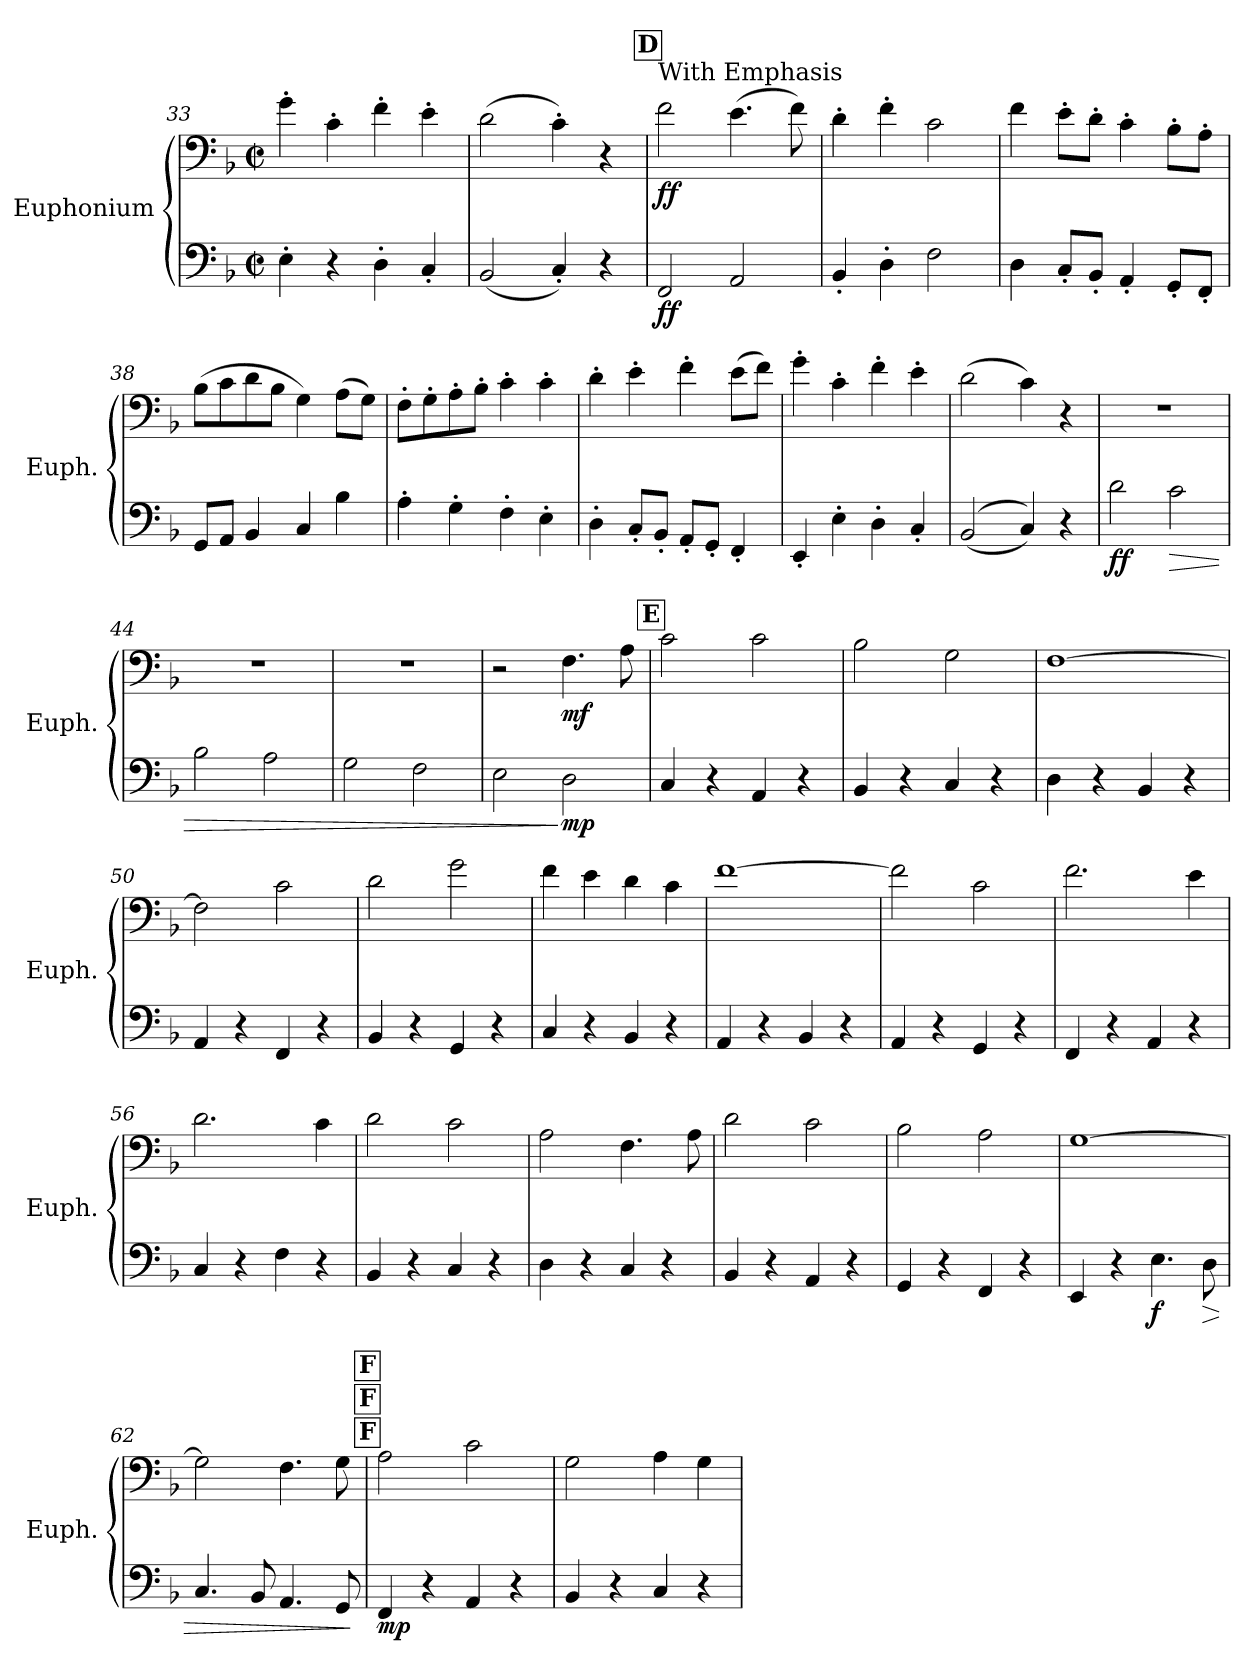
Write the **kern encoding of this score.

**kern	**dynam	**kern	**dynam
*part2	*part2	*part1	*part1
*staff2	*staff2	*staff1	*staff1
*I"Euphonium	*	*I"Euphonium	*
*I'Euph.	*	*I'Euph.	*
!!LO:PB:g=z
*clefF4	*	*clefF4	*
*k[b-]	*	*k[b-]	*
*M2/2	*	*M2/2	*
*met(c|)	*	*met(c|)	*
=33	=33	=33	=33
4E'\	.	4g'\	.
4r	.	4c'\	.
4D'\	.	4f'\	.
4C'/	.	4e'\	.
=34	=34	=34	=34
(2BB-/	.	(2d\	.
4C'/)	.	4c'\)	.
4r	.	4r	.
!!LO:REH:place=s1:a:B:fs=14:t=D
=35	=35	=35	=35
!	!	!LO:TX:a:t=With Emphasis	!
!	!LO:DY:b	!	!LO:DY:b
2FF/	ff	2f\	ff
2AA/	.	(4.e\	.
.	.	8f\)	.
=36	=36	=36	=36
4BB-'/	.	4d'\	.
4D'\	.	4f'\	.
2F\	.	2c\	.
=37	=37	=37	=37
4D\	.	4f\	.
8C'/L	.	8e'\L	.
8BB-'/J	.	8d'\J	.
4AA'/	.	4c'\	.
8GG'/L	.	8B-'\L	.
8FF'/J	.	8A'\J	.
=38	=38	=38	=38
8GG/L	.	(8B-\L	.
8AA/J	.	8c\	.
4BB-/	.	8d\	.
.	.	8B-\J	.
4C/	.	4G\)	.
4B-\	.	(8A\L	.
.	.	8G\J)	.
=39	=39	=39	=39
4A'\	.	8F'\L	.
.	.	8G'\	.
4G'\	.	8A'\	.
.	.	8B-'\J	.
4F'\	.	4c'\	.
4E'\	.	4c'\	.
!!LO:LB:g=z
=40	=40	=40	=40
4D'\	.	4d'\	.
8C'/L	.	4e'\	.
8BB-'/J	.	.	.
8AA'/L	.	4f'\	.
8GG'/J	.	.	.
4FF'/	.	(8e\L	.
.	.	8f\J)	.
=41	=41	=41	=41
4EE'/	.	4g'\	.
4E'\	.	4c'\	.
4D'\	.	4f'\	.
4C'/	.	4e'\	.
=42	=42	=42	=42
((2BB-/	.	(2d\	.
4C/))	.	4c\)	.
4r	.	4r	.
=43	=43	=43	=43
!	!LO:DY:b	!	!
2d\	ff	1r	.
!	!LO:HP:b	!	!
2c\	>	.	.
=44	=44	=44	=44
2B-\	.	1r	.
2A\	.	.	.
=45	=45	=45	=45
2G\	.	1r	.
2F\	.	.	.
=46	=46	=46	=46
2E\	.	2r	.
!	!LO:DY:n=1:b	!	!LO:DY:b
2D\	] mp	4.F\	mf
.	.	8A\	.
!!LO:REH:place=s1:a:B:fs=14:t=E
=47	=47	=47	=47
4C/	.	2c\	.
4r	.	.	.
4AA/	.	2c\	.
4r	.	.	.
=48	=48	=48	=48
4BB-/	.	2B-\	.
4r	.	.	.
4C/	.	2G\	.
4r	.	.	.
!!LO:LB:g=z
=49	=49	=49	=49
4D\	.	[1F	.
4r	.	.	.
4BB-/	.	.	.
4r	.	.	.
=50	=50	=50	=50
4AA/	.	2F\]	.
4r	.	.	.
4FF/	.	2c\	.
4r	.	.	.
=51	=51	=51	=51
4BB-/	.	2d\	.
4r	.	.	.
4GG/	.	2g\	.
4r	.	.	.
=52	=52	=52	=52
4C/	.	4f\	.
4r	.	4e\	.
4BB-/	.	4d\	.
4r	.	4c\	.
=53	=53	=53	=53
4AA/	.	[1f	.
4r	.	.	.
4BB-/	.	.	.
4r	.	.	.
=54	=54	=54	=54
4AA/	.	2f\]	.
4r	.	.	.
4GG/	.	2c\	.
4r	.	.	.
=55	=55	=55	=55
4FF/	.	2.f\	.
4r	.	.	.
4AA/	.	.	.
4r	.	4e\	.
=56	=56	=56	=56
4C/	.	2.d\	.
4r	.	.	.
4F\	.	.	.
4r	.	4c\	.
=57	=57	=57	=57
4BB-/	.	2d\	.
4r	.	.	.
4C/	.	2c\	.
4r	.	.	.
!!LO:LB:g=z
=58	=58	=58	=58
4D\	.	2A\	.
4r	.	.	.
4C/	.	4.F\	.
4r	.	.	.
.	.	8A\	.
=59	=59	=59	=59
4BB-/	.	2d\	.
4r	.	.	.
4AA/	.	2c\	.
4r	.	.	.
=60	=60	=60	=60
4GG/	.	2B-\	.
4r	.	.	.
4FF/	.	2A\	.
4r	.	.	.
=61	=61	=61	=61
4EE/	.	[1G	.
4r	.	.	.
!	!LO:DY:b	!	!
4.E\	f	.	.
!	!LO:HP:b	!	!
8D\	>	.	.
=62	=62	=62	=62
4.C/	.	2G\]	.
8BB-/	.	.	.
4.AA/	.	4.F\	.
8GG/	.	8G\	.
.	]	.	.
!!LO:REH:place=s1:a:B:fs=14:t=F
!!LO:REH:place=s1:a:B:fs=14:t=F
!!LO:REH:place=s1:a:B:fs=14:t=F
=63	=63	=63	=63
!	!LO:DY:b	!	!
4FF/	mp	2A\	.
4r	.	.	.
4AA/	.	2c\	.
4r	.	.	.
=64	=64	=64	=64
4BB-/	.	2G\	.
4r	.	.	.
4C/	.	4A\	.
4r	.	4G\	.
=	=	=	=
*-	*-	*-	*-
